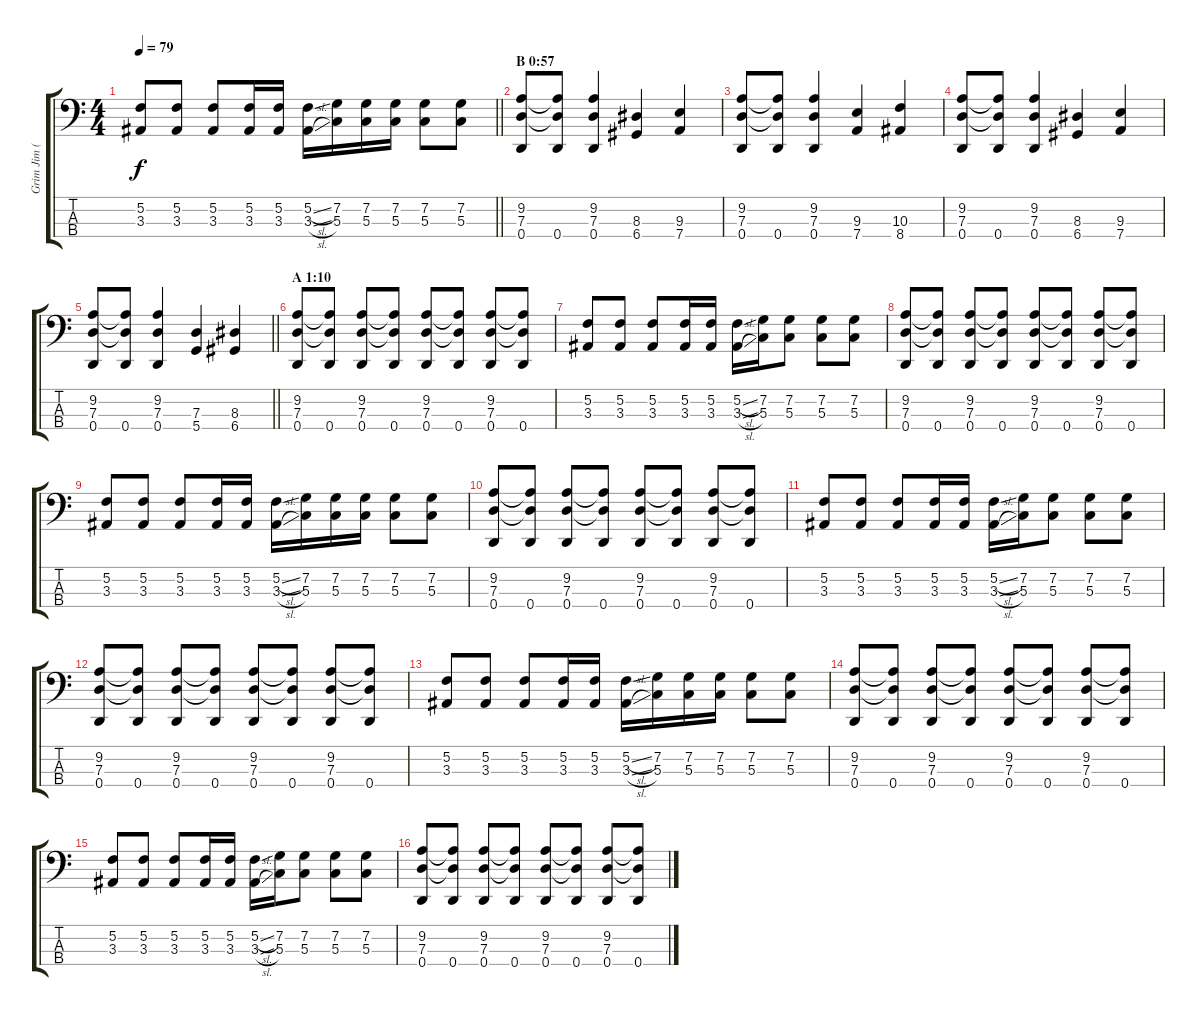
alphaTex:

\track ("Grim Jim (bass guitar)" "Grim Jim (") {instrument contrabass}
\staff {score tabs}
\tuning (F2 C2 G1 D1) {hide}
\ts (4 4)
\tempo 79
\clef f4
\barLineRight lightlight
\ks c
(5.2 3.3).8{dy f} (5.2 3.3).8 (5.2 3.3).8 (5.2 3.3).16 (5.2 3.3).16 (5.2{sl} 3.3{sl}).16 (7.2 5.3).16 (7.2 5.3).16 (7.2 5.3).16 (7.2 5.3).8 (7.2 5.3).8 |
\section ("" "B 0:57")
(9.2 7.3 0.4).8 (9.2{t} 7.3{t} 0.4).8 (9.2 7.3 0.4).4 (8.3 6.4).4 (9.3 7.4).4 |
(9.2 7.3 0.4).8 (9.2{t} 7.3{t} 0.4).8 (9.2 7.3 0.4).4 (9.3 7.4).4 (10.3 8.4).4 |
(9.2 7.3 0.4).8 (9.2{t} 7.3{t} 0.4).8 (9.2 7.3 0.4).4 (8.3 6.4).4 (9.3 7.4).4 |
\barLineRight lightlight
(9.2 7.3 0.4).8 (9.2{t} 7.3{t} 0.4).8 (9.2 7.3 0.4).4 (7.3 5.4).4 (8.3 6.4).4 |
\section ("" "A 1:10")
(9.2 7.3 0.4).8 (9.2{t} 7.3{t} 0.4).8 (9.2 7.3 0.4).8 (9.2{t} 7.3{t} 0.4).8 (9.2 7.3 0.4).8 (9.2{t} 7.3{t} 0.4).8 (9.2 7.3 0.4).8 (9.2{t} 7.3{t} 0.4).8 |
(5.2 3.3).8 (5.2 3.3).8 (5.2 3.3).8 (5.2 3.3).16 (5.2 3.3).16 (5.2{sl} 3.3{sl}).16 (7.2 5.3).16 (7.2 5.3).8 (7.2 5.3).8 (7.2 5.3).8 |
(9.2 7.3 0.4).8 (9.2{t} 7.3{t} 0.4).8 (9.2 7.3 0.4).8 (9.2{t} 7.3{t} 0.4).8 (9.2 7.3 0.4).8 (9.2{t} 7.3{t} 0.4).8 (9.2 7.3 0.4).8 (9.2{t} 7.3{t} 0.4).8 |
(5.2 3.3).8 (5.2 3.3).8 (5.2 3.3).8 (5.2 3.3).16 (5.2 3.3).16 (5.2{sl} 3.3{sl}).16 (7.2 5.3).16 (7.2 5.3).16 (7.2 5.3).16 (7.2 5.3).8 (7.2 5.3).8 |
(9.2 7.3 0.4).8 (9.2{t} 7.3{t} 0.4).8 (9.2 7.3 0.4).8 (9.2{t} 7.3{t} 0.4).8 (9.2 7.3 0.4).8 (9.2{t} 7.3{t} 0.4).8 (9.2 7.3 0.4).8 (9.2{t} 7.3{t} 0.4).8 |
(5.2 3.3).8 (5.2 3.3).8 (5.2 3.3).8 (5.2 3.3).16 (5.2 3.3).16 (5.2{sl} 3.3{sl}).16 (7.2 5.3).16 (7.2 5.3).8 (7.2 5.3).8 (7.2 5.3).8 |
(9.2 7.3 0.4).8 (9.2{t} 7.3{t} 0.4).8 (9.2 7.3 0.4).8 (9.2{t} 7.3{t} 0.4).8 (9.2 7.3 0.4).8 (9.2{t} 7.3{t} 0.4).8 (9.2 7.3 0.4).8 (9.2{t} 7.3{t} 0.4).8 |
(5.2 3.3).8 (5.2 3.3).8 (5.2 3.3).8 (5.2 3.3).16 (5.2 3.3).16 (5.2{sl} 3.3{sl}).16 (7.2 5.3).16 (7.2 5.3).16 (7.2 5.3).16 (7.2 5.3).8 (7.2 5.3).8 |
(9.2 7.3 0.4).8 (9.2{t} 7.3{t} 0.4).8 (9.2 7.3 0.4).8 (9.2{t} 7.3{t} 0.4).8 (9.2 7.3 0.4).8 (9.2{t} 7.3{t} 0.4).8 (9.2 7.3 0.4).8 (9.2{t} 7.3{t} 0.4).8 |
(5.2 3.3).8 (5.2 3.3).8 (5.2 3.3).8 (5.2 3.3).16 (5.2 3.3).16 (5.2{sl} 3.3{sl}).16 (7.2 5.3).16 (7.2 5.3).8 (7.2 5.3).8 (7.2 5.3).8 |
(9.2 7.3 0.4).8 (9.2{t} 7.3{t} 0.4).8 (9.2 7.3 0.4).8 (9.2{t} 7.3{t} 0.4).8 (9.2 7.3 0.4).8 (9.2{t} 7.3{t} 0.4).8 (9.2 7.3 0.4).8 (9.2{t} 7.3{t} 0.4).8
